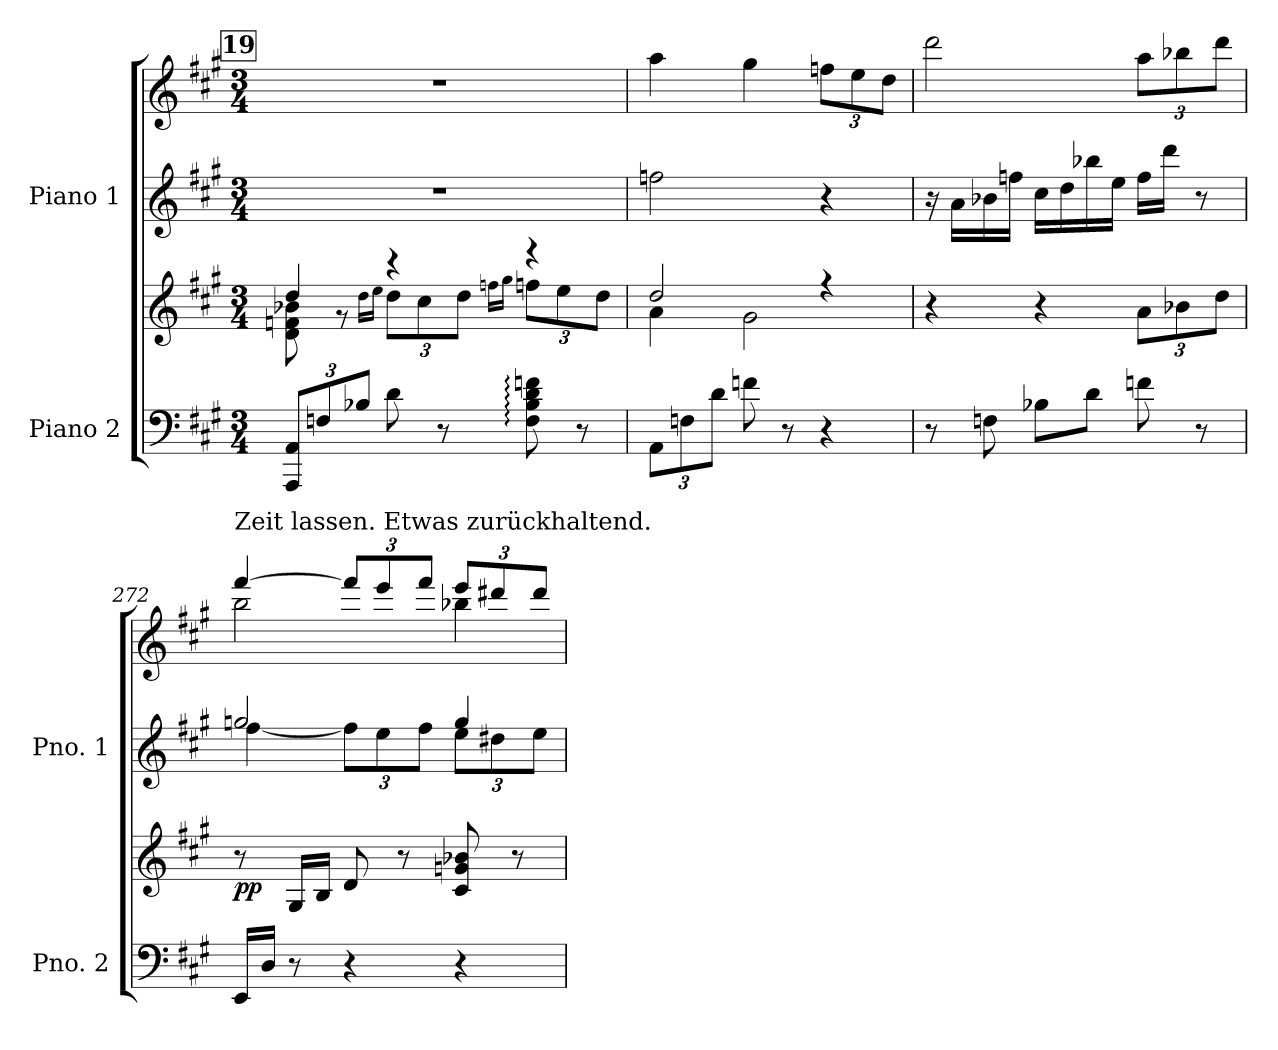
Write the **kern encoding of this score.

**kern	**kern	**dynam	**kern	**kern
*part2	*part2	*part2	*part1	*part1
*staff4	*staff3	*staff3/4	*staff2	*staff1
*I"Piano 2	*	*	*I"Piano 1	*
*I'Pno. 2	*	*	*I'Pno. 1	*
*clefF4	*clefG2	*	*clefG2	*clefG2
*k[f#c#g#]	*k[f#c#g#]	*	*k[f#c#g#]	*k[f#c#g#]
*M3/4	*M3/4	*	*M3/4	*M3/4
*Xbrackettup	*	*	*	*
!!LO:REH:place=s1:a:B:fs=14:t=19
=269	=269	=269	=269	=269
*	*^	*	*	*
12AAA/ 12AA/L	4dd/	8d\ 8fn\ 8b-X\	.	2.r	2.r
12Fn/	.	.	.	.	.
.	.	8r	.	.	.
12B-X/J	.	.	.	.	.
.	.	16qdd\LL	.	.	.
.	.	16qee\JJ	.	.	.
*	*	*Xbrackettup	*	*	*
8d\	4r	12dd\L	.	.	.
.	.	12cc#\	.	.	.
8r	.	.	.	.	.
.	.	12dd\J	.	.	.
.	.	16qffn\LL	.	.	.
.	.	16qgg#\JJ	.	.	.
8F\: 8B-\: 8d\: 8fn\:	4r	12ff\L	.	.	.
.	.	12ee\	.	.	.
8r	.	.	.	.	.
.	.	12dd\J	.	.	.
=270	=270	=270	=270	=270	=270
12AA\L	2dd/	4a\	.	2ffn\	4aa\
12Fn\	.	.	.	.	.
12d\J	.	.	.	.	.
8fn\	.	2g#\	.	.	4gg#\
8r	.	.	.	.	.
*	*	*	*	*	*Xbrackettup
4r	4r	.	.	4r	12ffn\L
.	.	.	.	.	12ee\
.	.	.	.	.	12dd\J
*	*v	*v	*	*	*
!!LO:PB:g=z
=271	=271	=271	=271	=271
8r	4r	.	16r	2ddd\
.	.	.	16a\LL	.
8Fn\	.	.	16b-X\	.
.	.	.	16ffn\JJ	.
8B-X\L	4r	.	16cc#\LL	.
.	.	.	16dd\	.
8d\J	.	.	16bb-X\	.
.	.	.	16ee\JJ	.
8fn\	12a\L	.	16ff\LL	12aa\L
.	.	.	16ddd\JJ	.
.	12b-X\	.	.	12bb-X\
8r	.	.	8r	.
.	12dd\J	.	.	12ddd\J
=272	=272	=272	=272	=272
*	*	*	*^	*^
!	!	!	!	!	!LO:TX:a:t=Zeit lassen. Etwas zurückhaltend.	!
!	!	!LO:DY:b	!	!	!	!
16EE/LL	8r	pp	2ggn/	[4ff#\	[4fff#/	2bb\
16D/JJ	.	.	.	.	.	.
8r	16G#/LL	.	.	.	.	.
.	16B/JJ	.	.	.	.	.
*	*	*	*	*Xbrackettup	*	*
4r	8d/	.	.	12ff#\L]	12fff#/L]	.
.	.	.	.	12ee\	12eee/	.
.	8r	.	.	.	.	.
.	.	.	.	12ff#\J	12fff#/J	.
4r	8c#/ 8gn/ 8b-X/	.	4gg/	12ee\L	12eee/L	4bb-X\
.	.	.	.	12dd#X\	12ddd#X/	.
.	8r	.	.	.	.	.
.	.	.	.	12ee\J	12ddd#/J	.
*	*	*	*v	*v	*	*
*	*	*	*	*v	*v
=	=	=	=	=
*-	*-	*-	*-	*-
